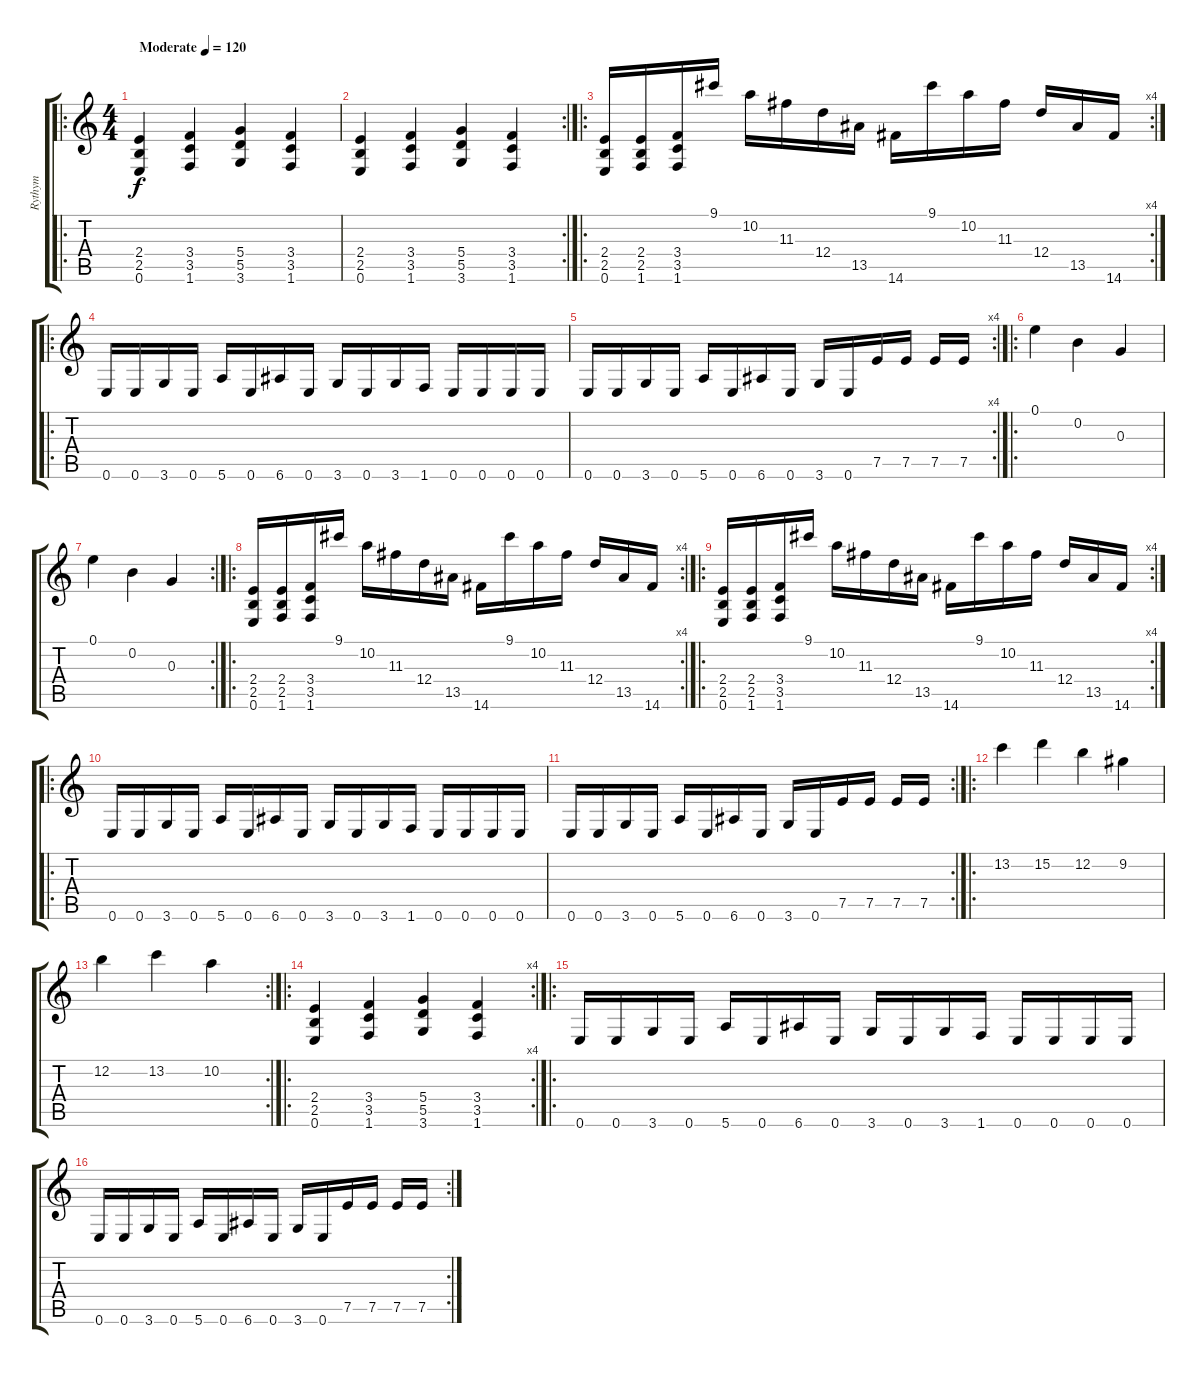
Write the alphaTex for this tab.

\track ("Rythym" "Rythym") {instrument distortionguitar}
\staff {score tabs}
\tuning (E4 B3 G3 D3 A2 E2) {hide}
\ro
\ts (4 4)
\tempo (120 "Moderate")
\clef g2
\ks c
(2.4 2.5 0.6).4{dy f instrument distortionguitar} (3.4 3.5 1.6).4 (5.4 5.5 3.6).4 (3.4 3.5 1.6).4 |
\rc 2
(2.4 2.5 0.6).4 (3.4 3.5 1.6).4 (5.4 5.5 3.6).4 (3.4 3.5 1.6).4 |
\ro
\rc 4
(2.4 2.5 0.6).16 (2.4 2.5 1.6).16 (3.4 3.5 1.6).16 9.1.16 10.2.16 11.3.16 12.4.16 13.5.16 14.6.16 9.1.16 10.2.16 11.3.16 12.4.16 13.5.16 14.6.16 |
\ro
0.6.16 0.6.16 3.6.16 0.6.16 5.6.16 0.6.16 6.6.16 0.6.16 3.6.16 0.6.16 3.6.16 1.6.16 0.6.16 0.6.16 0.6.16 0.6.16 |
\rc 4
0.6.16 0.6.16 3.6.16 0.6.16 5.6.16 0.6.16 6.6.16 0.6.16 3.6.16 0.6.16 7.5.16 7.5.16 7.5.16 7.5.16 |
\ro
0.1.4 0.2.4 0.3.4 |
\rc 2
0.1.4 0.2.4 0.3.4 |
\ro
\rc 4
(2.4 2.5 0.6).16 (2.4 2.5 1.6).16 (3.4 3.5 1.6).16 9.1.16 10.2.16 11.3.16 12.4.16 13.5.16 14.6.16 9.1.16 10.2.16 11.3.16 12.4.16 13.5.16 14.6.16 |
\ro
\rc 4
(2.4 2.5 0.6).16 (2.4 2.5 1.6).16 (3.4 3.5 1.6).16 9.1.16 10.2.16 11.3.16 12.4.16 13.5.16 14.6.16 9.1.16 10.2.16 11.3.16 12.4.16 13.5.16 14.6.16 |
\ro
0.6.16 0.6.16 3.6.16 0.6.16 5.6.16 0.6.16 6.6.16 0.6.16 3.6.16 0.6.16 3.6.16 1.6.16 0.6.16 0.6.16 0.6.16 0.6.16 |
\rc 2
0.6.16 0.6.16 3.6.16 0.6.16 5.6.16 0.6.16 6.6.16 0.6.16 3.6.16 0.6.16 7.5.16 7.5.16 7.5.16 7.5.16 |
\ro
13.2.4 15.2.4 12.2.4 9.2.4 |
\rc 2
12.2.4 13.2.4 10.2.4 |
\ro
\rc 4
(2.4 2.5 0.6).4 (3.4 3.5 1.6).4 (5.4 5.5 3.6).4 (3.4 3.5 1.6).4 |
\ro
0.6.16 0.6.16 3.6.16 0.6.16 5.6.16 0.6.16 6.6.16 0.6.16 3.6.16 0.6.16 3.6.16 1.6.16 0.6.16 0.6.16 0.6.16 0.6.16 |
\rc 2
0.6.16 0.6.16 3.6.16 0.6.16 5.6.16 0.6.16 6.6.16 0.6.16 3.6.16 0.6.16 7.5.16 7.5.16 7.5.16 7.5.16
